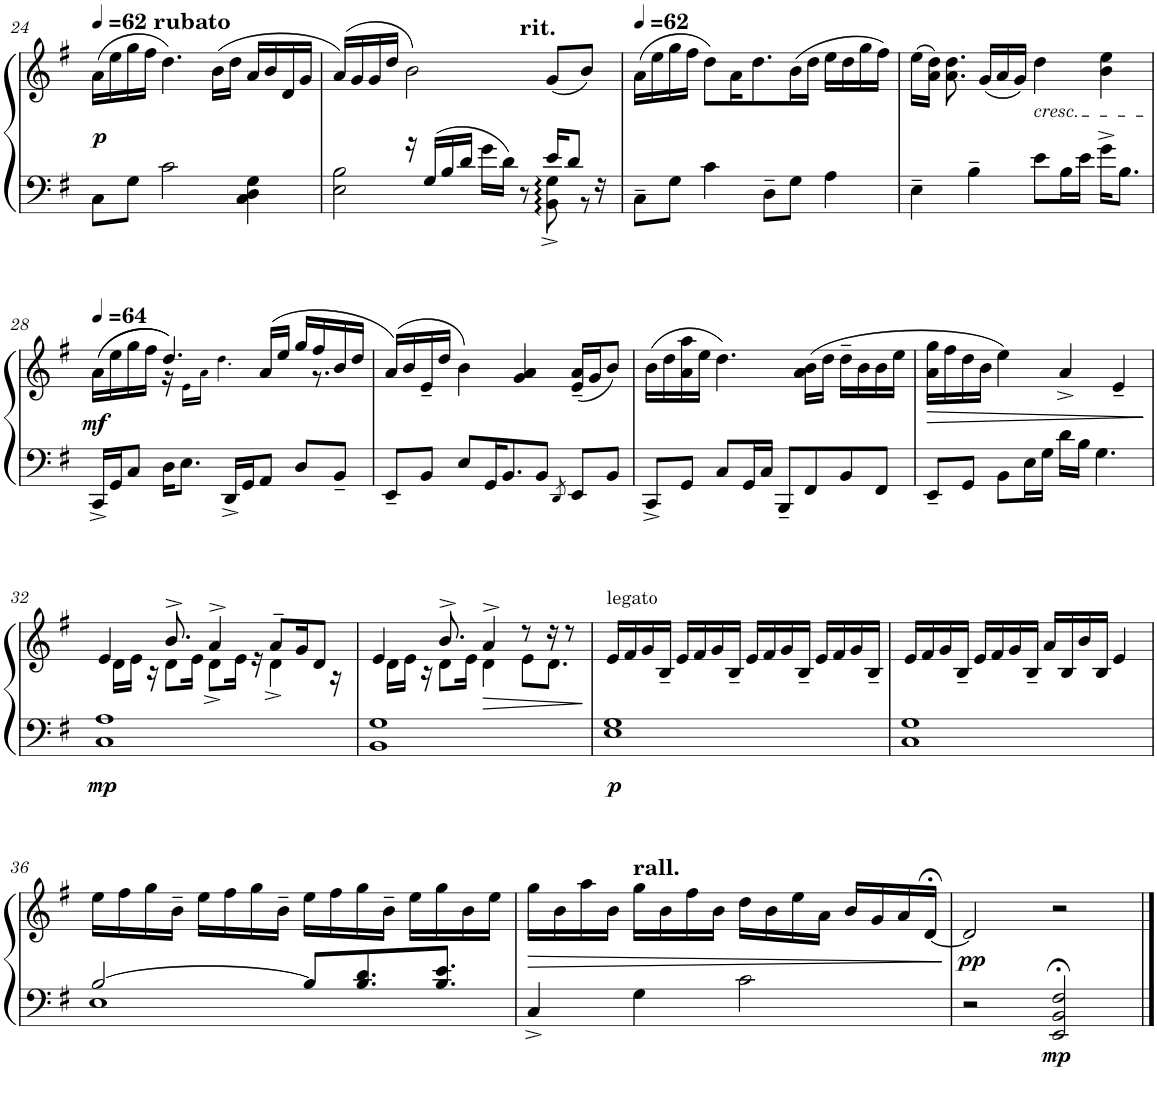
**kern	**kern	**dynam
*part1	*part1	*part1
*staff2	*staff1	*staff1/2
*I"Piano	*	*
*I'Pno.	*	*
!!LO:PB:g=z
*clefF4	*clefG2	*
*k[f#]	*k[f#]	*
*M4/4	*M4/4	*
*MM62	*MM62	*
=24	=24	=24
!	!LO:TX:a:B:t=rubato	!
!	!	!LO:DY:b
8C\L	(16a\LL	p
.	16ee\	.
8G\J	16gg\	.
.	16ff#\JJ	.
2c\	4.dd\)	.
.	(16b\LL	.
.	16dd\JJ	.
4C\ 4D\ 4G\	16a/LL	.
.	16b/	.
.	16d/	.
.	16g/JJ	.
=25	=25	=25
*^	*^	*
4ryy	2E\ 2B\	(16a/LL)	2ryy	.
.	.	16g/	.	.
.	.	16g/	.	.
.	.	16dd/JJ	.	.
16r	.	2b\)	.	.
16G/LL	.	.	.	.
16B/	.	.	.	.
16d/JJ	.	.	.	.
16g\LL	4ryy	.	8ryy	.
16d\JJ	.	.	.	.
!	!	!	!LO:TX:a:B:t=rit.	!
8r	.	.	4.ryy	.
16e/KL	8BB\^ 8G\^	(8g/L	.	.
8d/J	.	.	.	.
.	8r	8b/J)	.	.
16r	.	.	.	.
*v	*v	*	*	*
*	*v	*v	*
=26	=26	=26
*	*MM62	*
8C~\L	(16a\LL	.
.	16ee\	.
8G\J	16gg\	.
.	16ff#\JJ	.
4c\	8dd\L)	.
.	16a\K	.
.	8.dd\	.
8D~\L	.	.
8G\J	(16b\L	.
.	16dd\JJ	.
4A\	16ee\LL	.
.	16dd\	.
.	16gg\	.
.	16ff#\JJ)	.
=27	=27	=27
4E~\	(16ee\LL	.
.	16a\ 16dd\JJ)	.
.	8.a\ 8.dd\	.
4B~\	.	.
.	(16g/LL	.
.	16a/	.
.	16g/JJ)	.
!	!LO:TX:b:i:t=cresc.	!
8e\L	4dd\	.
16B\L	.	.
16e\JJ	.	.
16g^\KL	4b\ 4ee\	.
8.B\J	.	.
!!LO:LB:g=z
=28	=28	=28
*	*MM64	*
*	*^	*
!	!	!	!LO:DY:b
16CC^/LL	((16a\LL	4ryy	mf
16GG/J	16ee\	.	.
8C/J	16gg\	.	.
.	16ff#\JJ	.	.
16D\KL	4.dd/))	16r	.
8.E\J	.	16e!\LL	.
.	.	16a!\JJ	.
.	.	4.dd!\	.
16DD^/LL	.	.	.
16GG/J	.	.	.
8AA/J	(16a/LL	.	.
.	16ee/JJ	.	.
8D/L	16gg/LL	.	.
.	16ff#/	8.r	.
8BB~/J	16b/	.	.
.	16dd/JJ	.	.
*	*v	*v	*
=29	=29	=29
8EE~/L	(16a/LL)	.
.	16b/	.
8BB/J	16e~/	.
.	16dd/JJ	.
8E/L	4b\)	.
16GG/K	.	.
8.BB/	.	.
.	4g/ 4a/	.
8BB/J	.	.
8qDD/	.	.
8EE/L	(16e/~ 16a/~LL	.
.	16g/J	.
8BB/J	8b/J)	.
=30	=30	=30
8CC^/L	(16b\LL	.
.	16dd\	.
8GG/J	16a\ 16aa\	.
.	16ee\JJ	.
8C/L	4.dd\)	.
16GG/L	.	.
16C/JJ	.	.
8BBB~/L	.	.
8FF#/	(16a\ 16b\LL	.
.	16dd\JJ	.
8BB/	16dd~\LL	.
.	16b\	.
8FF#/J	16b\	.
.	16ee\JJ	.
=31	=31	=31
!	!	!LO:HP:b
8EE~/L	16a\ 16gg\LL	>
.	16ff#\	.
8GG/J	16dd\	.
.	16b\JJ	.
8BB\L	4ee\)	.
16E\L	.	.
16G\JJ	.	.
16d\LL	4a^/	.
16B\JJ	.	.
4.G\	.	.
.	4e~/	.
!!LO:LB:g=z
=32	=32	=32
*	*^	*
!	!	!	!LO:DY:b=2
1C 1A	4e/	16ryy	mp
.	.	16d\LL	.
.	.	16e\JJ	.
.	.	16r	.
.	8.b^/	8d\L	.
.	.	16e\Jk	.
.	4a^/	8d^\L	.
.	.	16e\Jk	.
.	.	16r	.
.	8a~/L	4d^\	.
.	16g/K	.	.
.	8d/J	.	.
.	.	16r	.
=33	=33	=33	=33
1BB 1G	4e/	16ryy	.
.	.	16d\LL	.
.	.	16e\JJ	.
.	.	16r	.
.	8.b^/	8d\L	.
.	.	16e\Jk	.
!	!	!	!LO:HP:b
.	4a^/	4d\	>
.	8r	8e\L	.
.	16r	8.d\J	.
.	8r	.	.
*	*v	*v	*
.	.	]
=34	=34	=34
!	!LO:TX:a:t=legato	!
!	!	!LO:DY:b=2
1E 1G	16e/LL	p
.	16f#/	.
.	16g/	.
.	16B~/JJ	.
.	16e/LL	.
.	16f#/	.
.	16g/	.
.	16B~/JJ	.
.	16e/LL	.
.	16f#/	.
.	16g/	.
.	16B~/JJ	.
.	16e/LL	.
.	16f#/	.
.	16g/	.
.	16B~/JJ	.
=35	=35	=35
1C 1G	16e/LL	.
.	16f#/	.
.	16g/	.
.	16B~/JJ	.
.	16e/LL	.
.	16f#/	.
.	16g/	.
.	16B~/JJ	.
.	16a/LL	.
.	16B/	.
.	16b/	.
.	16B/JJ	.
.	4e/	.
!!LO:LB:g=z
=36	=36	=36
*^	*	*
[2B/	1E	16ee\LL	.
.	.	16ff#\	.
.	.	16gg\	.
.	.	16b~\JJ	.
.	.	16ee\LL	.
.	.	16ff#\	.
.	.	16gg\	.
.	.	16b~\JJ	.
8B/L]	.	16ee\LL	.
.	.	16ff#\	.
8.B/ 8.d/	.	16gg\	.
.	.	16b~\JJ	.
.	.	16ee\LL	.
8.B/ 8.e/J	.	16gg\	.
.	.	16b\	.
.	.	16ee\JJ	.
*v	*v	*	*
=37	=37	=37
4C^/	16gg\LL	.
.	16b\	.
.	16aa\	.
.	16b\JJ	.
!	!LO:TX:a:B:t=rall.	!
4G\	16gg\LL	.
.	16b\	.
.	16ff#\	.
.	16b\JJ	.
2c\	16dd\LL	.
.	16b\	.
.	16ee\	.
.	16a\JJ	.
.	16b/LL	.
.	16g/	.
.	16a/	.
.	[16d;</JJ	.
.	.	]
=38	=38	=38
!	!	!LO:DY:b
2r	2d/]	pp
!	!	!LO:DY:b=2
2EE/;< 2BB/;< 2F#/;<	2r	mp
==	==	==
*-	*-	*-
